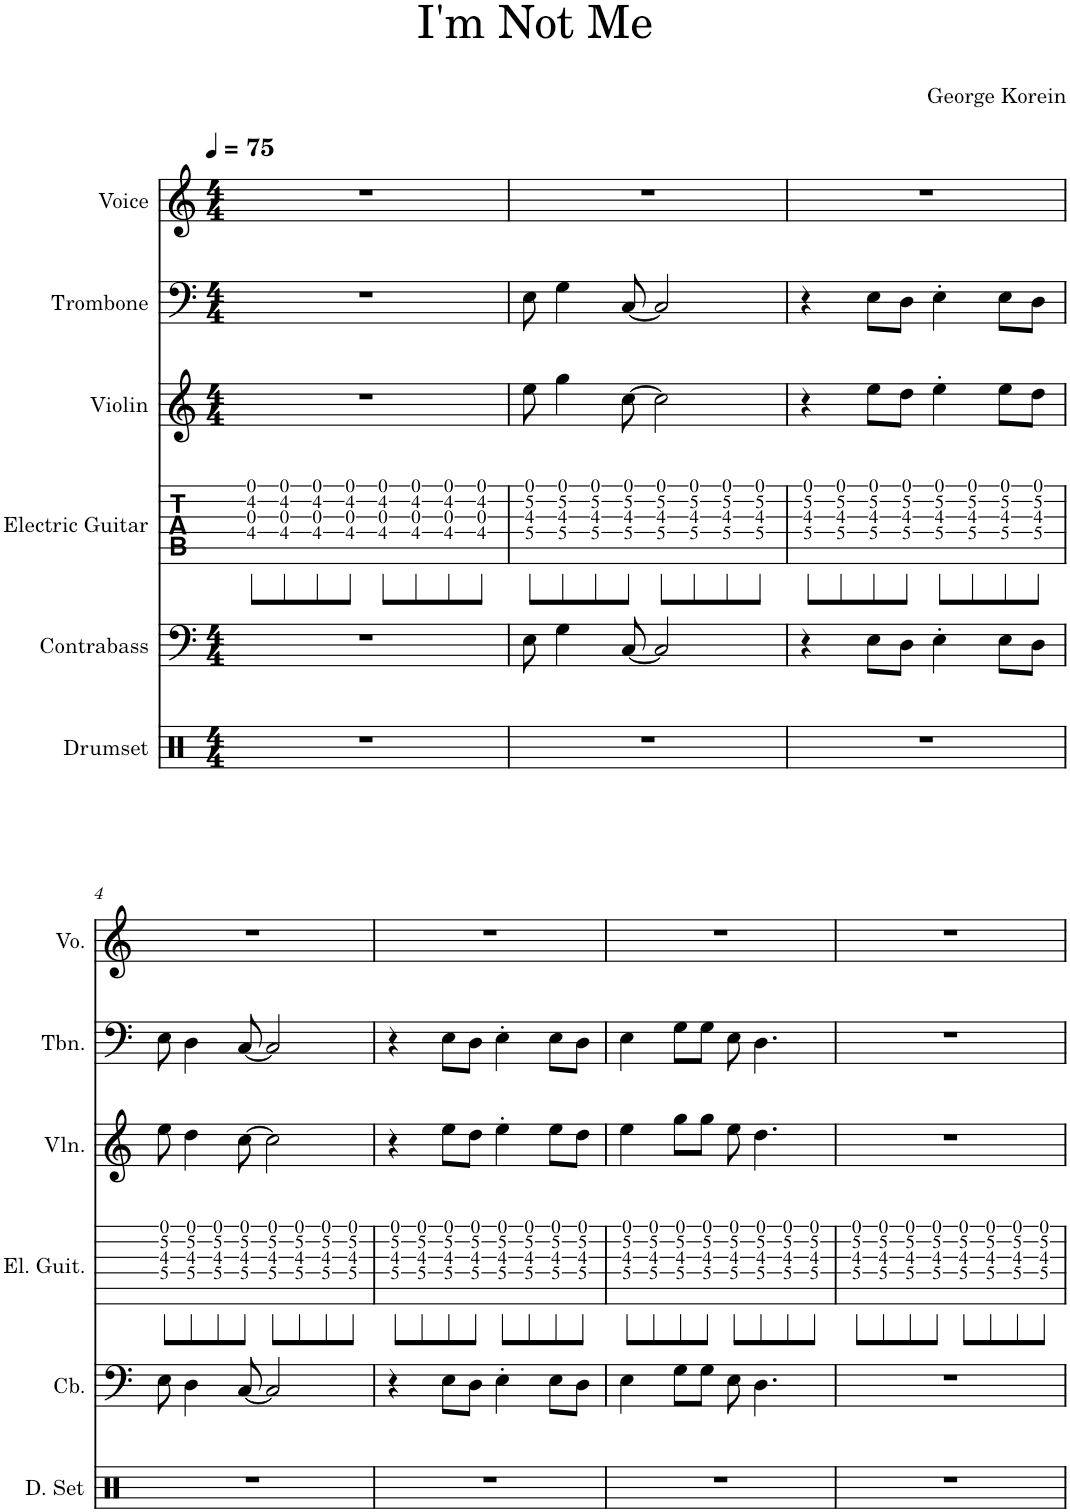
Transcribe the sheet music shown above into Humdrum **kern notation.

**kern	**kern	**kern	**kern	**kern	**kern
*part6	*part5	*part4	*part3	*part2	*part1
*staff6	*staff5	*staff4	*staff3	*staff2	*staff1
*I"Drumset	*I"Contrabass	*I"Electric Guitar	*I"Violin	*I"Trombone	*I"Voice
*I'D. Set	*I'Cb.	*I'El. Guit.	*I'Vln.	*I'Tbn.	*I'Vo.
*	*	*stria6	*	*	*
*clefX	*clefF4	*	*clefG2	*clefF4	*clefG2
*	*Trd7c12	*	*	*	*
*k[]	*k[]	*k[]	*k[]	*k[]	*k[]
*M4/4	*M4/4	*M4/4	*M4/4	*M4/4	*M4/4
*MM75	*MM75	*MM75	*MM75	*MM75	*MM75
=1	=1	=1	=1	=1	=1
1r	1r	8F#\ 8G\ 8e-\ 8e\L	1r	1r	1r
.	.	8F#\ 8G\ 8e-\ 8e\	.	.	.
.	.	8F#\ 8G\ 8e-\ 8e\	.	.	.
.	.	8F#\ 8G\ 8e-\ 8e\J	.	.	.
.	.	8F#\ 8G\ 8e-\ 8e\L	.	.	.
.	.	8F#\ 8G\ 8e-\ 8e\	.	.	.
.	.	8F#\ 8G\ 8e-\ 8e\	.	.	.
.	.	8F#\ 8G\ 8e-\ 8e\J	.	.	.
=2	=2	=2	=2	=2	=2
1r	8E\	8G\ 8B\ 8e\ 8e\L	8ee\	8E\	1r
.	4G\	8G\ 8B\ 8e\ 8e\	4gg\	4G\	.
.	.	8G\ 8B\ 8e\ 8e\	.	.	.
.	[8C/	8G\ 8B\ 8e\ 8e\J	[8cc\	[8C/	.
.	2C/]	8G\ 8B\ 8e\ 8e\L	2cc\]	2C/]	.
.	.	8G\ 8B\ 8e\ 8e\	.	.	.
.	.	8G\ 8B\ 8e\ 8e\	.	.	.
.	.	8G\ 8B\ 8e\ 8e\J	.	.	.
=3	=3	=3	=3	=3	=3
1r	4r	8G\ 8B\ 8e\ 8e\L	4r	4r	1r
.	.	8G\ 8B\ 8e\ 8e\	.	.	.
.	8E\L	8G\ 8B\ 8e\ 8e\	8ee\L	8E\L	.
.	8D\J	8G\ 8B\ 8e\ 8e\J	8dd\J	8D\J	.
.	4E'\	8G\ 8B\ 8e\ 8e\L	4ee'\	4E'\	.
.	.	8G\ 8B\ 8e\ 8e\	.	.	.
.	8E\L	8G\ 8B\ 8e\ 8e\	8ee\L	8E\L	.
.	8D\J	8G\ 8B\ 8e\ 8e\J	8dd\J	8D\J	.
!!LO:LB:g=z
=4	=4	=4	=4	=4	=4
1r	8E\	8G\ 8B\ 8e\ 8e\L	8ee\	8E\	1r
.	4D\	8G\ 8B\ 8e\ 8e\	4dd\	4D\	.
.	.	8G\ 8B\ 8e\ 8e\	.	.	.
.	[8C/	8G\ 8B\ 8e\ 8e\J	[8cc\	[8C/	.
.	2C/]	8G\ 8B\ 8e\ 8e\L	2cc\]	2C/]	.
.	.	8G\ 8B\ 8e\ 8e\	.	.	.
.	.	8G\ 8B\ 8e\ 8e\	.	.	.
.	.	8G\ 8B\ 8e\ 8e\J	.	.	.
=5	=5	=5	=5	=5	=5
1r	4r	8G\ 8B\ 8e\ 8e\L	4r	4r	1r
.	.	8G\ 8B\ 8e\ 8e\	.	.	.
.	8E\L	8G\ 8B\ 8e\ 8e\	8ee\L	8E\L	.
.	8D\J	8G\ 8B\ 8e\ 8e\J	8dd\J	8D\J	.
.	4E'\	8G\ 8B\ 8e\ 8e\L	4ee'\	4E'\	.
.	.	8G\ 8B\ 8e\ 8e\	.	.	.
.	8E\L	8G\ 8B\ 8e\ 8e\	8ee\L	8E\L	.
.	8D\J	8G\ 8B\ 8e\ 8e\J	8dd\J	8D\J	.
=6	=6	=6	=6	=6	=6
1r	4E\	8G\ 8B\ 8e\ 8e\L	4ee\	4E\	1r
.	.	8G\ 8B\ 8e\ 8e\	.	.	.
.	8G\L	8G\ 8B\ 8e\ 8e\	8gg\L	8G\L	.
.	8G\J	8G\ 8B\ 8e\ 8e\J	8gg\J	8G\J	.
.	8E\	8G\ 8B\ 8e\ 8e\L	8ee\	8E\	.
.	4.D\	8G\ 8B\ 8e\ 8e\	4.dd\	4.D\	.
.	.	8G\ 8B\ 8e\ 8e\	.	.	.
.	.	8G\ 8B\ 8e\ 8e\J	.	.	.
=7	=7	=7	=7	=7	=7
1r	1r	8G\ 8B\ 8e\ 8e\L	1r	1r	1r
.	.	8G\ 8B\ 8e\ 8e\	.	.	.
.	.	8G\ 8B\ 8e\ 8e\	.	.	.
.	.	8G\ 8B\ 8e\ 8e\J	.	.	.
.	.	8G\ 8B\ 8e\ 8e\L	.	.	.
.	.	8G\ 8B\ 8e\ 8e\	.	.	.
.	.	8G\ 8B\ 8e\ 8e\	.	.	.
.	.	8G\ 8B\ 8e\ 8e\J	.	.	.
=	=	=	=	=	=
*-	*-	*-	*-	*-	*-
